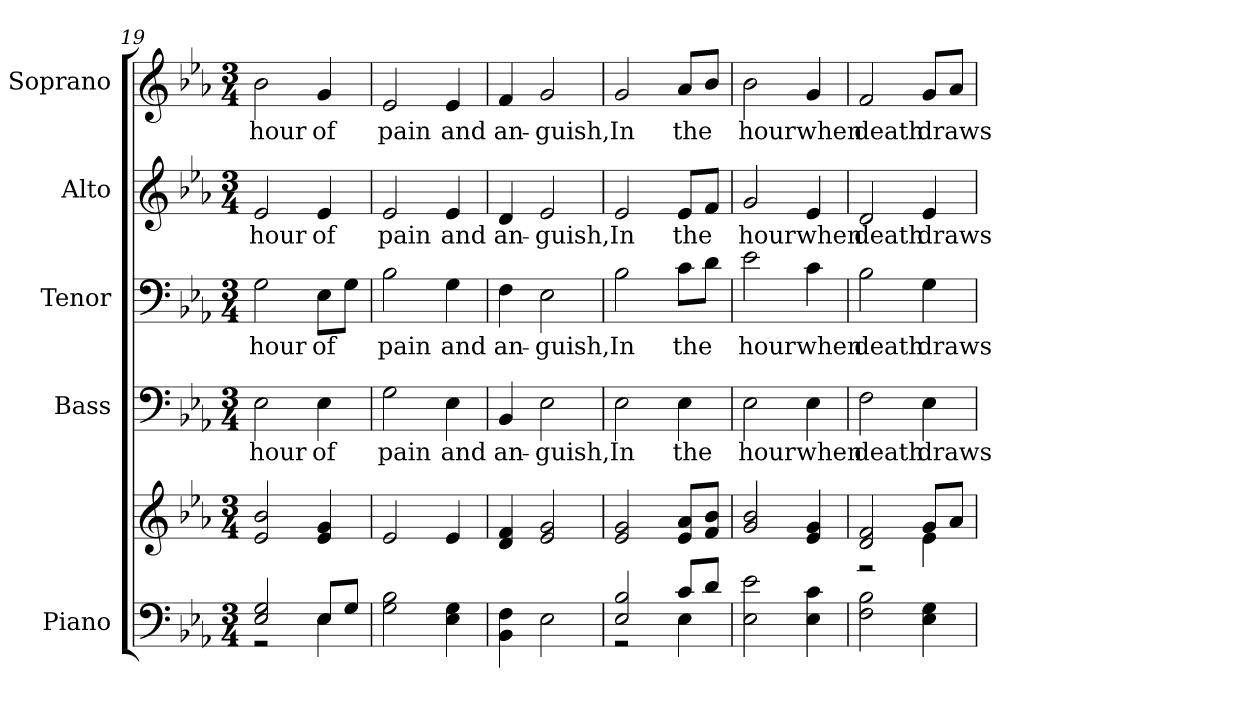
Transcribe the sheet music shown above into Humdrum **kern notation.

**kern	**kern	**kern	**text	**kern	**text	**kern	**text	**kern	**text
*part5	*part5	*part4	*part4	*part3	*part3	*part2	*part2	*part1	*part1
*staff6	*staff5	*staff4	*staff4	*staff3	*staff3	*staff2	*staff2	*staff1	*staff1
*I"Piano	*	*I"Bass	*	*I"Tenor	*	*I"Alto	*	*I"Soprano	*
*I'Pno.	*	*I'B.	*	*I'T.	*	*I'A.	*	*I'S.	*
!!LO:PB:g=z
*clefF4	*clefG2	*clefF4	*	*clefF4	*	*clefG2	*	*clefG2	*
*k[b-e-a-]	*k[b-e-a-]	*k[b-e-a-]	*	*k[b-e-a-]	*	*k[b-e-a-]	*	*k[b-e-a-]	*
*E-:	*E-:	*E-:	*	*E-:	*	*E-:	*	*E-:	*
*M3/4	*M3/4	*M3/4	*	*M3/4	*	*M3/4	*	*M3/4	*
=19	=19	=19	=19	=19	=19	=19	=19	=19	=19
*^	*	*	*	*	*	*	*	*	*
!	!	!	!	!LO:LY:b:color=#000000	!	!	!	!	!	!
!	!	!	!	!	!	!LO:LY:b:color=#000000	!	!	!	!
!	!	!	!	!	!	!	!	!LO:LY:b:color=#000000	!	!
!	!	!	!	!	!	!	!	!	!	!LO:LY:b:color=#000000
2E-i/ 2Gi	2r	2e-i/ 2b-i	2E-i\	hour	2Gi\	hour	2e-i/	hour	2b-i\	hour
!	!	!	!	!LO:LY:b:color=#000000	!	!	!	!	!	!
!	!	!	!	!	!	!LO:LY:b:color=#000000	!	!	!	!
!	!	!	!	!	!	!	!	!LO:LY:b:color=#000000	!	!
!	!	!	!	!	!	!	!	!	!	!LO:LY:b:color=#000000
8E-i/L	4E-i\	4e-i/ 4gi	4E-i\	of	8E-i\L	of	4e-i/	of	4gi/	of
8Gi/J	.	.	.	.	8Gi\J	.	.	.	.	.
*v	*v	*	*	*	*	*	*	*	*	*
=20	=20	=20	=20	=20	=20	=20	=20	=20	=20
!	!	!	!LO:LY:b:color=#000000	!	!	!	!	!	!
!	!	!	!	!	!LO:LY:b:color=#000000	!	!	!	!
!	!	!	!	!	!	!	!LO:LY:b:color=#000000	!	!
!	!	!	!	!	!	!	!	!	!LO:LY:b:color=#000000
2Gi\ 2B-i	2e-i/	2Gi\	pain	2B-i\	pain	2e-i/	pain	2e-i/	pain
!	!	!	!LO:LY:b:color=#000000	!	!	!	!	!	!
!	!	!	!	!	!LO:LY:b:color=#000000	!	!	!	!
!	!	!	!	!	!	!	!LO:LY:b:color=#000000	!	!
!	!	!	!	!	!	!	!	!	!LO:LY:b:color=#000000
4E-i\ 4Gi	4e-i/	4E-i\	and	4Gi\	and	4e-i/	and	4e-i/	and
=21	=21	=21	=21	=21	=21	=21	=21	=21	=21
!	!	!	!LO:LY:b:color=#000000	!	!	!	!	!	!
!	!	!	!	!	!LO:LY:b:color=#000000	!	!	!	!
!	!	!	!	!	!	!	!LO:LY:b:color=#000000	!	!
!	!	!	!	!	!	!	!	!	!LO:LY:b:color=#000000
4BB-i\ 4Fi	4di/ 4fi	4BB-i/	an-	4Fi\	an-	4di/	an-	4fi/	an-
!	!	!	!LO:LY:b:color=#000000	!	!	!	!	!	!
!	!	!	!	!	!LO:LY:b:color=#000000	!	!	!	!
!	!	!	!	!	!	!	!LO:LY:b:color=#000000	!	!
!	!	!	!	!	!	!	!	!	!LO:LY:b:color=#000000
2E-i\	2e-i/ 2gi	2E-i\	-guish,	2E-i\	-guish,	2e-i/	-guish,	2gi/	-guish,
!!LO:PB:g=z
=22	=22	=22	=22	=22	=22	=22	=22	=22	=22
*^	*	*	*	*	*	*	*	*	*
!	!	!	!	!LO:LY:b:color=#000000	!	!	!	!	!	!
!	!	!	!	!	!	!LO:LY:b:color=#000000	!	!	!	!
!	!	!	!	!	!	!	!	!LO:LY:b:color=#000000	!	!
!	!	!	!	!	!	!	!	!	!	!LO:LY:b:color=#000000
2E-i/ 2B-i	2r	2e-i/ 2gi	2E-i\	In	2B-i\	In	2e-i/	In	2gi/	In
!	!	!	!	!LO:LY:b:color=#000000	!	!	!	!	!	!
!	!	!	!	!	!	!LO:LY:b:color=#000000	!	!	!	!
!	!	!	!	!	!	!	!	!LO:LY:b:color=#000000	!	!
!	!	!	!	!	!	!	!	!	!	!LO:LY:b:color=#000000
8ci/L	4E-i\	8e-i/ 8a-iL	4E-i\	the	8ci\L	the	8e-i/L	the	8a-i/L	the
8di/J	.	8fi/ 8b-iJ	.	.	8di\J	.	8fi/J	.	8b-i/J	.
*v	*v	*	*	*	*	*	*	*	*	*
=23	=23	=23	=23	=23	=23	=23	=23	=23	=23
!	!	!	!LO:LY:b:color=#000000	!	!	!	!	!	!
!	!	!	!	!	!LO:LY:b:color=#000000	!	!	!	!
!	!	!	!	!	!	!	!LO:LY:b:color=#000000	!	!
!	!	!	!	!	!	!	!	!	!LO:LY:b:color=#000000
2E-i\ 2e-i	2gi/ 2b-i	2E-i\	hour	2e-i\	hour	2gi/	hour	2b-i\	hour
!	!	!	!LO:LY:b:color=#000000	!	!	!	!	!	!
!	!	!	!	!	!LO:LY:b:color=#000000	!	!	!	!
!	!	!	!	!	!	!	!LO:LY:b:color=#000000	!	!
!	!	!	!	!	!	!	!	!	!LO:LY:b:color=#000000
4E-i\ 4ci	4e-i/ 4gi	4E-i\	when	4ci\	when	4e-i/	when	4gi/	when
=24	=24	=24	=24	=24	=24	=24	=24	=24	=24
*	*^	*	*	*	*	*	*	*	*
!	!	!	!	!LO:LY:b:color=#000000	!	!	!	!	!	!
!	!	!	!	!	!	!LO:LY:b:color=#000000	!	!	!	!
!	!	!	!	!	!	!	!	!LO:LY:b:color=#000000	!	!
!	!	!	!	!	!	!	!	!	!	!LO:LY:b:color=#000000
2Fi\ 2B-i	2di/ 2fi	2r	2Fi\	death	2B-i\	death	2di/	death	2fi/	death
!	!	!	!	!LO:LY:b:color=#000000	!	!	!	!	!	!
!	!	!	!	!	!	!LO:LY:b:color=#000000	!	!	!	!
!	!	!	!	!	!	!	!	!LO:LY:b:color=#000000	!	!
!	!	!	!	!	!	!	!	!	!	!LO:LY:b:color=#000000
4E-i\ 4Gi	8gi/L	4e-i\	4E-i\	draws	4Gi\	draws	4e-i/	draws	8gi/L	draws
.	8a-i/J	.	.	.	.	.	.	.	8a-i/J	.
*	*v	*v	*	*	*	*	*	*	*	*
=	=	=	=	=	=	=	=	=	=
*-	*-	*-	*-	*-	*-	*-	*-	*-	*-
